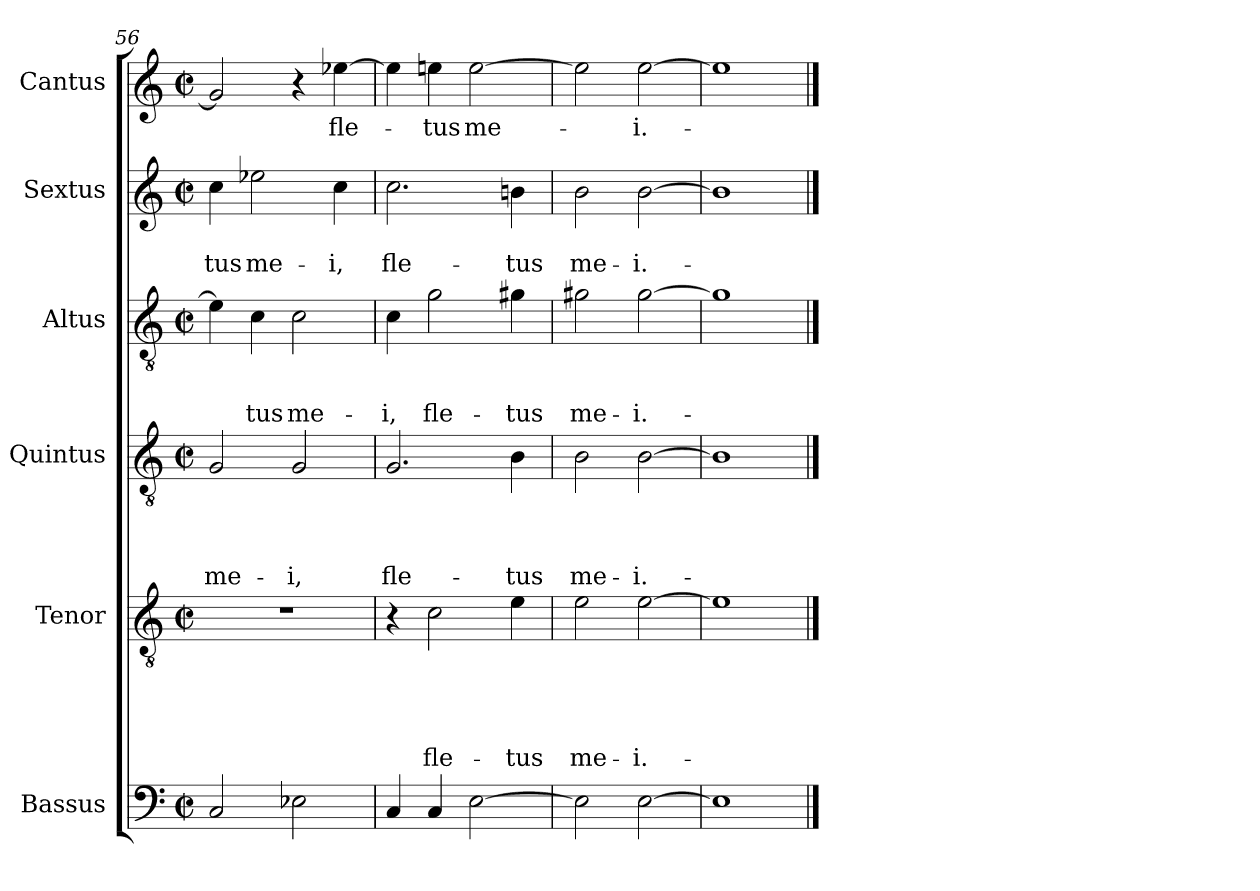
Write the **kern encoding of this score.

**kern	**kern	**text	**text	**text	**text	**text	**kern	**text	**text	**text	**text	**kern	**text	**text	**text	**kern	**text	**text	**kern	**text
*part6	*part5	*part5	*part5	*part5	*part5	*part5	*part4	*part4	*part4	*part4	*part4	*part3	*part3	*part3	*part3	*part2	*part2	*part2	*part1	*part1
*staff6	*staff5	*staff5	*staff5	*staff5	*staff5	*staff5	*staff4	*staff4	*staff4	*staff4	*staff4	*staff3	*staff3	*staff3	*staff3	*staff2	*staff2	*staff2	*staff1	*staff1
*I"Bassus	*I"Tenor	*	*	*	*	*	*I"Quintus	*	*	*	*	*I"Altus	*	*	*	*I"Sextus	*	*	*I"Cantus	*
*I'B.	*I'T.	*	*	*	*	*	*I'Q.	*	*	*	*	*I'A.	*	*	*	*I'S.	*	*	*I'C.	*
*clefF4	*clefGv2	*	*	*	*	*	*clefGv2	*	*	*	*	*clefGv2	*	*	*	*clefG2	*	*	*clefG2	*
*k[]	*k[]	*	*	*	*	*	*k[]	*	*	*	*	*k[]	*	*	*	*k[]	*	*	*k[]	*
*C:	*C:	*	*	*	*	*	*C:	*	*	*	*	*C:	*	*	*	*C:	*	*	*C:	*
*M2/2	*M2/2	*	*	*	*	*	*M2/2	*	*	*	*	*M2/2	*	*	*	*M2/2	*	*	*M2/2	*
*met(c|)	*met(c|)	*	*	*	*	*	*met(c|)	*	*	*	*	*met(c|)	*	*	*	*met(c|)	*	*	*met(c|)	*
=56	=56	=56	=56	=56	=56	=56	=56	=56	=56	=56	=56	=56	=56	=56	=56	=56	=56	=56	=56	=56
!	!	!	!	!	!	!	!	!	!	!	!LO:LY:b	!	!	!	!	!	!	!LO:LY:b	!	!
2C/	1r	.	.	.	.	.	2G/	.	.	.	me-	4e-\]	.	.	.	4cc\	.	-tus	2g/]	.
!	!	!	!	!	!	!	!	!	!	!	!	!	!	!	!LO:LY:b	!	!	!LO:LY:b	!	!
.	.	.	.	.	.	.	.	.	.	.	.	4c\	.	.	-tus	2ee-X\	.	me-	.	.
!	!	!	!	!	!	!	!	!	!	!	!LO:LY:b	!	!	!	!LO:LY:b	!	!	!	!	!
2E-X\	.	.	.	.	.	.	2G/	.	.	.	-i,	2c\	.	.	me-	.	.	.	4r	.
!	!	!	!	!	!	!	!	!	!	!	!	!	!	!	!	!	!	!LO:LY:b	!	!LO:LY:b
.	.	.	.	.	.	.	.	.	.	.	.	.	.	.	.	4cc\	.	-i,	[>4ee-X\	fle-
=57	=57	=57	=57	=57	=57	=57	=57	=57	=57	=57	=57	=57	=57	=57	=57	=57	=57	=57	=57	=57
!	!	!	!	!	!	!	!	!	!	!	!LO:LY:b	!	!	!	!LO:LY:b	!	!	!LO:LY:b	!	!
4C/	4r	.	.	.	.	.	2.G/	.	.	.	fle-	4c\	.	.	-i,	2.cc\	.	fle-	4ee-\]	.
!	!	!	!	!	!	!LO:LY:b	!	!	!	!	!	!	!	!	!LO:LY:b	!	!	!	!	!LO:LY:b
4C/	2c\	.	.	.	.	fle-	.	.	.	.	.	2g\	.	.	fle-	.	.	.	4een\	-tus
!	!	!	!	!	!	!	!	!	!	!	!	!	!	!	!	!	!	!	!	!LO:LY:b
[>2E\	.	.	.	.	.	.	.	.	.	.	.	.	.	.	.	.	.	.	[>2ee\	me-
!	!	!	!	!	!	!LO:LY:b	!	!	!	!	!LO:LY:b	!	!	!	!LO:LY:b	!	!	!LO:LY:b	!	!
.	4e\	.	.	.	.	-tus	4B\	.	.	.	-tus	4g#X\	.	.	-tus	4bn\	.	-tus	.	.
=58	=58	=58	=58	=58	=58	=58	=58	=58	=58	=58	=58	=58	=58	=58	=58	=58	=58	=58	=58	=58
!	!	!	!	!	!	!LO:LY:b	!	!	!	!	!LO:LY:b	!	!	!	!LO:LY:b	!	!	!LO:LY:b	!	!
2E\]	2e\	.	.	.	.	me-	2B\	.	.	.	me-	2g#X\	.	.	me-	2b\	.	me-	2ee\]	.
!	!	!	!	!	!	!LO:LY:b	!	!	!	!	!LO:LY:b	!	!	!	!LO:LY:b	!	!	!LO:LY:b	!	!LO:LY:b
[>2E\	[>2e\	.	.	.	.	-i.-	[>2B\	.	.	.	-i.-	[>2g#\	.	.	-i.-	[>2b\	.	-i.-	[>2ee\	-i.-
=59	=59	=59	=59	=59	=59	=59	=59	=59	=59	=59	=59	=59	=59	=59	=59	=59	=59	=59	=59	=59
1E]	1e]	.	.	.	.	.	1B]	.	.	.	.	1g#]	.	.	.	1b]	.	.	1ee]	.
==	==	==	==	==	==	==	==	==	==	==	==	==	==	==	==	==	==	==	==	==
*-	*-	*-	*-	*-	*-	*-	*-	*-	*-	*-	*-	*-	*-	*-	*-	*-	*-	*-	*-	*-
